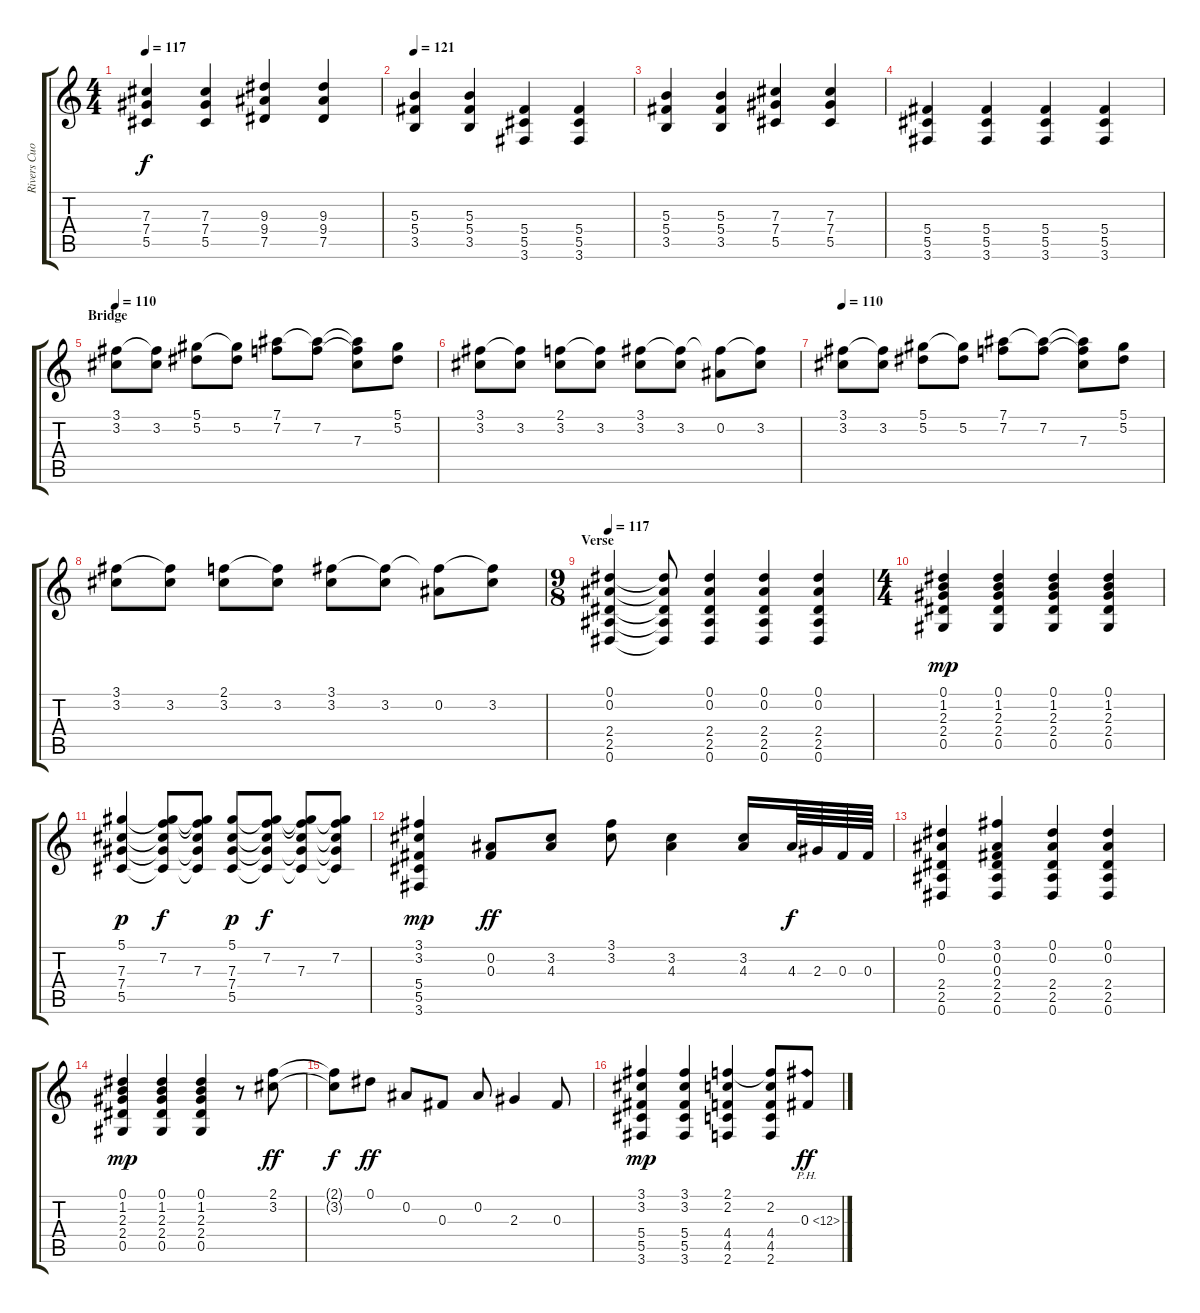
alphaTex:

\track ("Rivers Cuomo" "Rivers Cuo") {instrument distortionguitar}
\staff {score tabs}
\tuning (Eb4 Bb3 Gb3 Db3 Ab2 Eb2) {hide}
\ts (4 4)
\tempo 117
\clef g2
\ks c
(7.3 7.4 5.5).4{dy f} (7.3 7.4 5.5).4 (9.3 9.4 7.5).4 (9.3 9.4 7.5).4 |
\tempo 121
(5.3 5.4 3.5).4 (5.3 5.4 3.5).4 (5.4 5.5 3.6).4 (5.4 5.5 3.6).4 |
(5.3 5.4 3.5).4 (5.3 5.4 3.5).4 (7.3 7.4 5.5).4 (7.3 7.4 5.5).4 |
(5.4 5.5 3.6).4 (5.4 5.5 3.6).4 (5.4 5.5 3.6).4 (5.4 5.5 3.6).4 |
\section ("" "Bridge")
\tempo 110
(3.1 3.2).8{volume 13 balance 0 instrument electricguitarmuted} (3.1{t} 3.2).8 (5.1 5.2).8 (5.1{t} 5.2).8 (7.1 7.2).8 (7.1{t} 7.2).8 (7.1{t} 7.2{t} 7.3).8 (5.1 5.2).8 |
(3.1 3.2).8 (3.1{t} 3.2).8 (2.1 3.2).8 (2.1{t} 3.2).8 (3.1 3.2).8 (3.1{t} 3.2).8 (3.1{t} 0.2).8 (3.1{t} 3.2).8 |
\tempo 110
(3.1 3.2).8{volume 13 balance 0 instrument electricguitarmuted} (3.1{t} 3.2).8 (5.1 5.2).8 (5.1{t} 5.2).8 (7.1 7.2).8 (7.1{t} 7.2).8 (7.1{t} 7.2{t} 7.3).8 (5.1 5.2).8 |
(3.1 3.2).8 (3.1{t} 3.2).8 (2.1 3.2).8 (2.1{t} 3.2).8 (3.1 3.2).8 (3.1{t} 3.2).8 (3.1{t} 0.2).8 (3.1{t} 3.2).8 |
\ts (9 8)
\section ("" "Verse")
\tempo 117
(0.1 0.2 2.4 2.5 0.6).4{volume 13 instrument distortionguitar} (0.1{t} 0.2{t} 2.4{t} 2.5{t} 0.6{t}).8 (0.1 0.2 2.4 2.5 0.6).4 (0.1 0.2 2.4 2.5 0.6).4 (0.1 0.2 2.4 2.5 0.6).4 |
\ts (4 4)
(0.1 1.2 2.3 2.4 0.5).4{dy mp} (0.1 1.2 2.3 2.4 0.5).4 (0.1 1.2 2.3 2.4 0.5).4 (0.1 1.2 2.3 2.4 0.5).4 |
(5.1 7.3 7.4 5.5).4{dy p} (5.1{t} 7.2 7.3{t} 7.4{t} 5.5{t}).8{dy f} (5.1{t} 7.2{t} 7.3 7.4{t} 5.5{t}).8 (5.1 7.3 7.4 5.5).8{dy p} (5.1{t} 7.2 7.3{t} 7.4{t} 5.5{t}).8{dy f} (5.1{t} 7.2{t} 7.3 7.4{t} 5.5{t}).8 (5.1{t} 7.2 7.3{t} 7.4{t} 5.5{t}).8 |
(3.1 3.2 5.4 5.5 3.6).4{dy mp} (0.2 0.3).8{dy ff} (3.2 4.3).8 (3.1 3.2).8 (3.2 4.3).4 (3.2 4.3).16 4.3.64{dy f} 2.3.64 0.3.64 0.3.64 |
(0.1 0.2 2.4 2.5 0.6).4 (3.1 0.2 0.3 2.4 2.5 0.6).4 (0.1 0.2 2.4 2.5 0.6).4 (0.1 0.2 2.4 2.5 0.6).4 |
(0.1 1.2 2.3 2.4 0.5).4{dy mp} (0.1 1.2 2.3 2.4 0.5).4 (0.1 1.2 2.3 2.4 0.5).4 r.8 (2.1 3.2).8{dy ff} |
(2.1{t} 3.2{t}).8{dy f} 0.1.8{dy ff} 0.2.8 0.3.8 0.2.8 2.3.4 0.3.8 |
(3.1 3.2 5.4 5.5 3.6).4{dy mp} (3.1 3.2 5.4 5.5 3.6).4 (2.1 2.2 4.4 4.5 2.6).4 (2.1{t} 2.2 4.4 4.5 2.6).8 0.3{ph 12}.8{dy ff}
